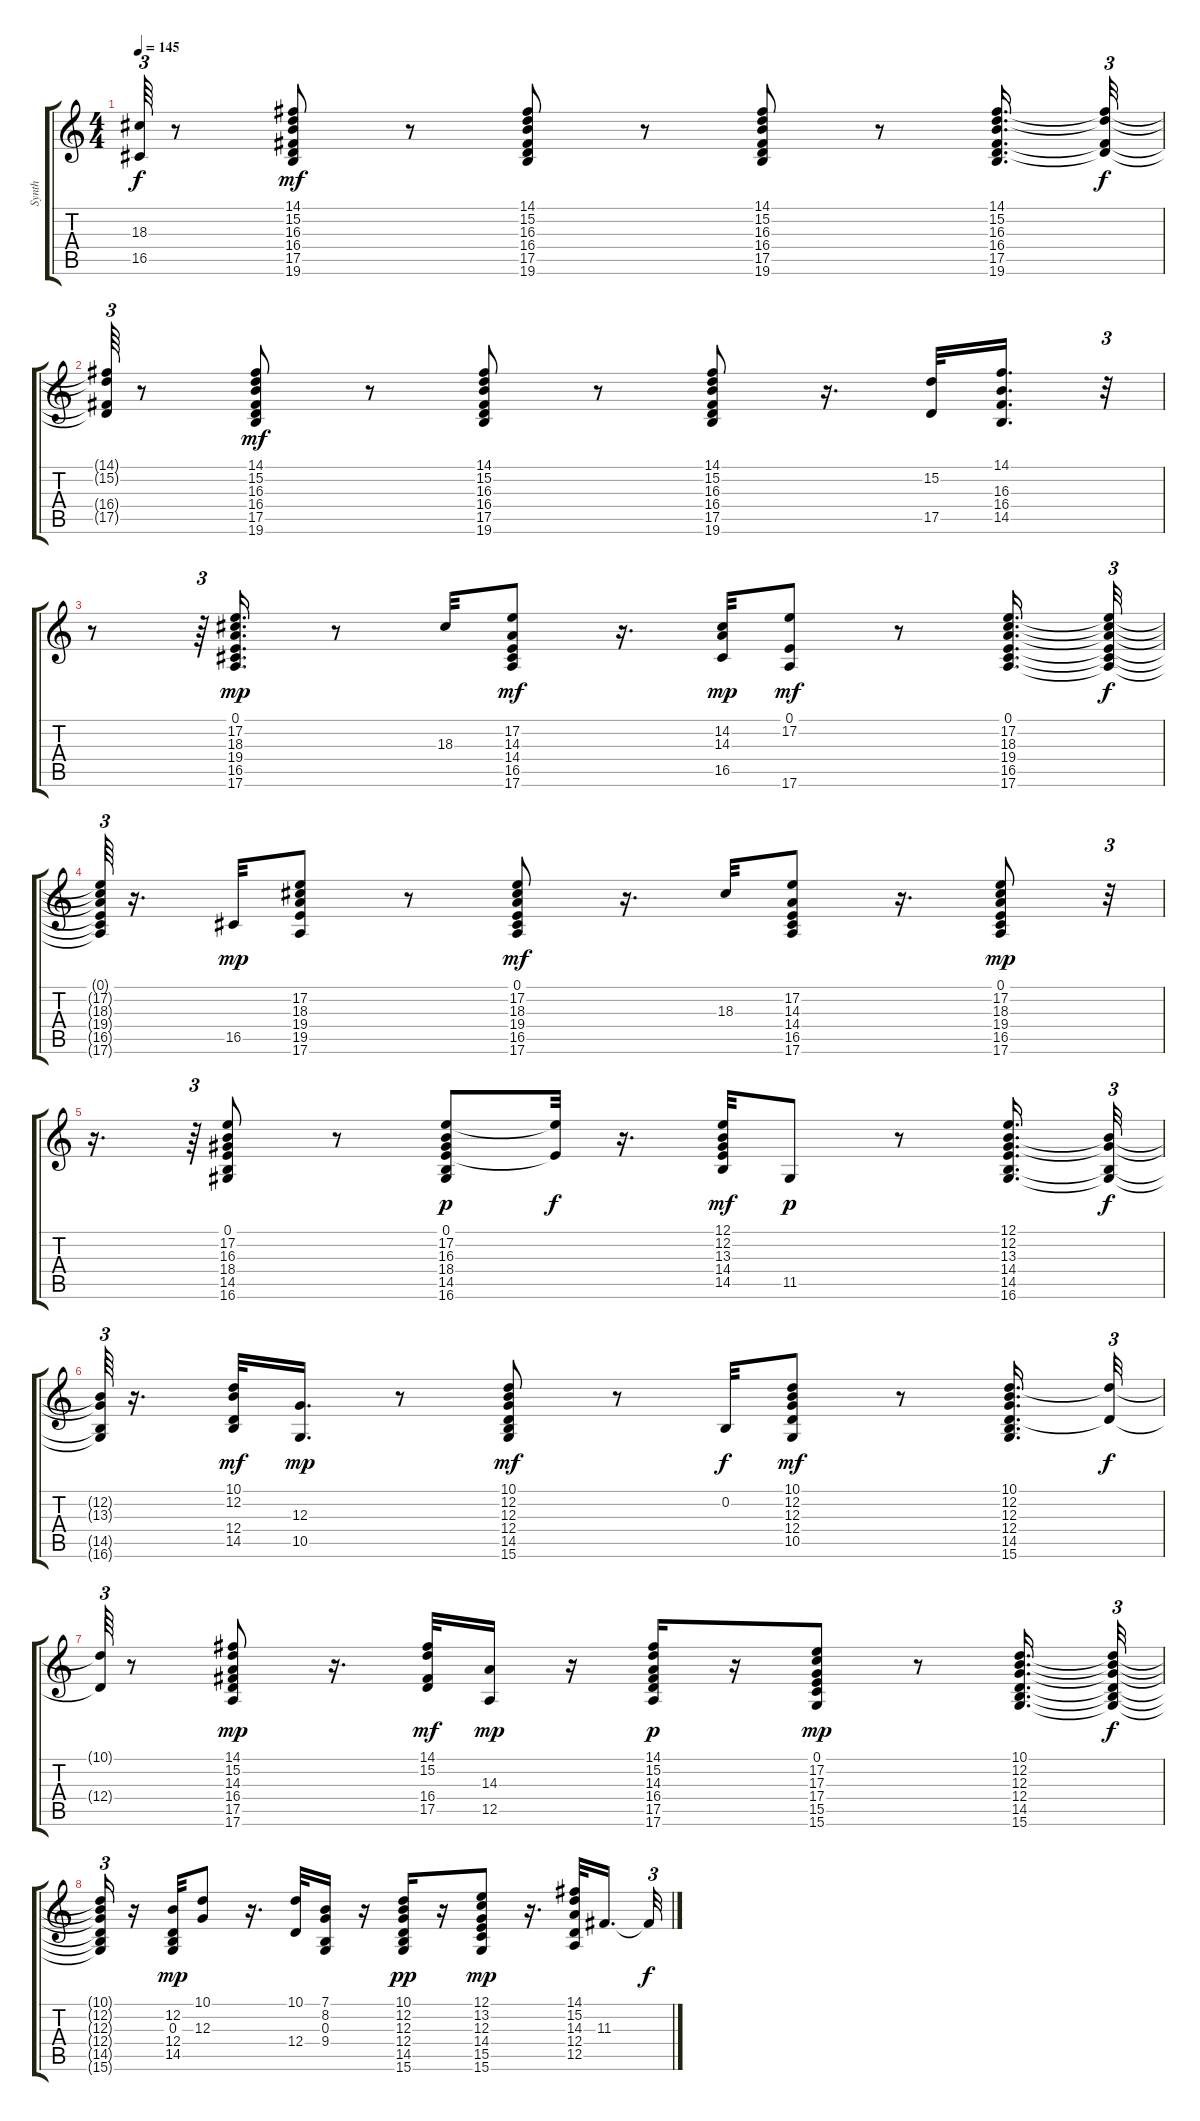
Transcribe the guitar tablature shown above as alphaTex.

\track ("Synth" "Synth") {instrument lead2sawtooth}
\staff {score tabs}
\tuning (E4 B3 G3 D3 A2 E2) {hide}
\ts (4 4)
\tempo 145
\clef g2
\ks c
(18.3{t} 16.5{t}).64{tu (3 2) dy f} r.8 (14.1 15.2 16.3 16.4 17.5 19.6).8{dy mf} r.8 (14.1 15.2 16.3 16.4 17.5 19.6).8 r.8 (14.1 15.2 16.3 16.4 17.5 19.6).8 r.8 (14.1 15.2 16.3 16.4 17.5 19.6).16{d} (14.1{t} 15.2{t} 16.4{t} 17.5{t}).32{tu (3 2) dy f} |
(14.1{t} 15.2{t} 16.4{t} 17.5{t}).64{tu (3 2)} r.8 (14.1 15.2 16.3 16.4 17.5 19.6).8{dy mf} r.8 (14.1 15.2 16.3 16.4 17.5 19.6).8 r.8 (14.1 15.2 16.3 16.4 17.5 19.6).8 r.16{d} (15.2 17.5).32 (14.1 16.3 16.4 14.5).16{d} r.32{tu (3 2)} |
r.8 r.64{tu (3 2)} (0.1 17.2 18.3 19.4 16.5 17.6).16{d dy mp} r.8 18.3.32 (17.2 14.3 14.4 16.5 17.6).8{dy mf} r.16{d} (14.2 14.3 16.5).32{dy mp} (0.1 17.2 17.6).8{dy mf} r.8 (0.1 17.2 18.3 19.4 16.5 17.6).16{d} (0.1{t} 17.2{t} 18.3{t} 19.4{t} 16.5{t} 17.6{t}).32{tu (3 2) dy f} |
(0.1{t} 17.2{t} 18.3{t} 19.4{t} 16.5{t} 17.6{t}).64{tu (3 2)} r.16{d} 16.5.32{dy mp} (17.2 18.3 19.4 19.5 17.6).8 r.8 (0.1 17.2 18.3 19.4 16.5 17.6).8{dy mf} r.16{d} 18.3.32 (17.2 14.3 14.4 16.5 17.6).8 r.16{d} (0.1 17.2 18.3 19.4 16.5 17.6).8{dy mp} r.32{tu (3 2)} |
r.16{d} r.64{tu (3 2)} (0.1 17.2 16.3 18.4 14.5 16.6).8 r.8 (0.1 17.2 16.3 18.4 14.5 16.6).8{dy p} (0.1{t} 17.2{t}).32{dy f} r.16{d} (12.1 12.2 13.3 14.4 14.5).32{dy mf} 11.5.8{dy p} r.8 (12.1 12.2 13.3 14.4 14.5 16.6).16{d} (12.2{t} 13.3{t} 14.5{t} 16.6{t}).32{tu (3 2) dy f} |
(12.2{t} 13.3{t} 14.5{t} 16.6{t}).64{tu (3 2)} r.16{d} (10.1 12.2 12.4 14.5).32{dy mf} (12.3 10.5).16{d dy mp} r.8 (10.1 12.2 12.3 12.4 14.5 15.6).8{dy mf} r.8 0.2.32{dy f} (10.1 12.2 12.3 12.4 10.5).8{dy mf} r.8 (10.1 12.2 12.3 12.4 14.5 15.6).16{d} (10.1{t} 12.4{t}).32{tu (3 2) dy f} |
(10.1{t} 12.4{t}).64{tu (3 2)} r.8 (14.1 15.2 14.3 16.4 17.5 17.6).8{dy mp} r.16{d} (14.1 15.2 16.4 17.5).32{dy mf} (14.3 12.5).16{dy mp} r.16 (14.1 15.2 14.3 16.4 17.5 17.6).16{dy p} r.16 (0.1 17.2 17.3 17.4 15.5 15.6).8{dy mp} r.8 (10.1 12.2 12.3 12.4 14.5 15.6).16{d} (10.1{t} 12.2{t} 12.3{t} 12.4{t} 14.5{t} 15.6{t}).32{tu (3 2) dy f} |
(10.1{t} 12.2{t} 12.3{t} 12.4{t} 14.5{t} 15.6{t}).16{tu (3 2)} r.16 (12.2 0.3 12.4 14.5).32{dy mp} (10.1 12.3).8 r.16{d} (10.1 12.4).32 (7.1 8.2 0.3 9.4).16 r.16 (10.1 12.2 12.3 12.4 14.5 15.6).16{dy pp} r.16 (12.1 13.2 12.3 14.4 15.5 15.6).8{dy mp} r.16{d} (14.1 15.2 14.3 12.4 12.5).32 11.3.16{d beam splitsecondary} 11.3{t}.32{tu (3 2) dy f}
